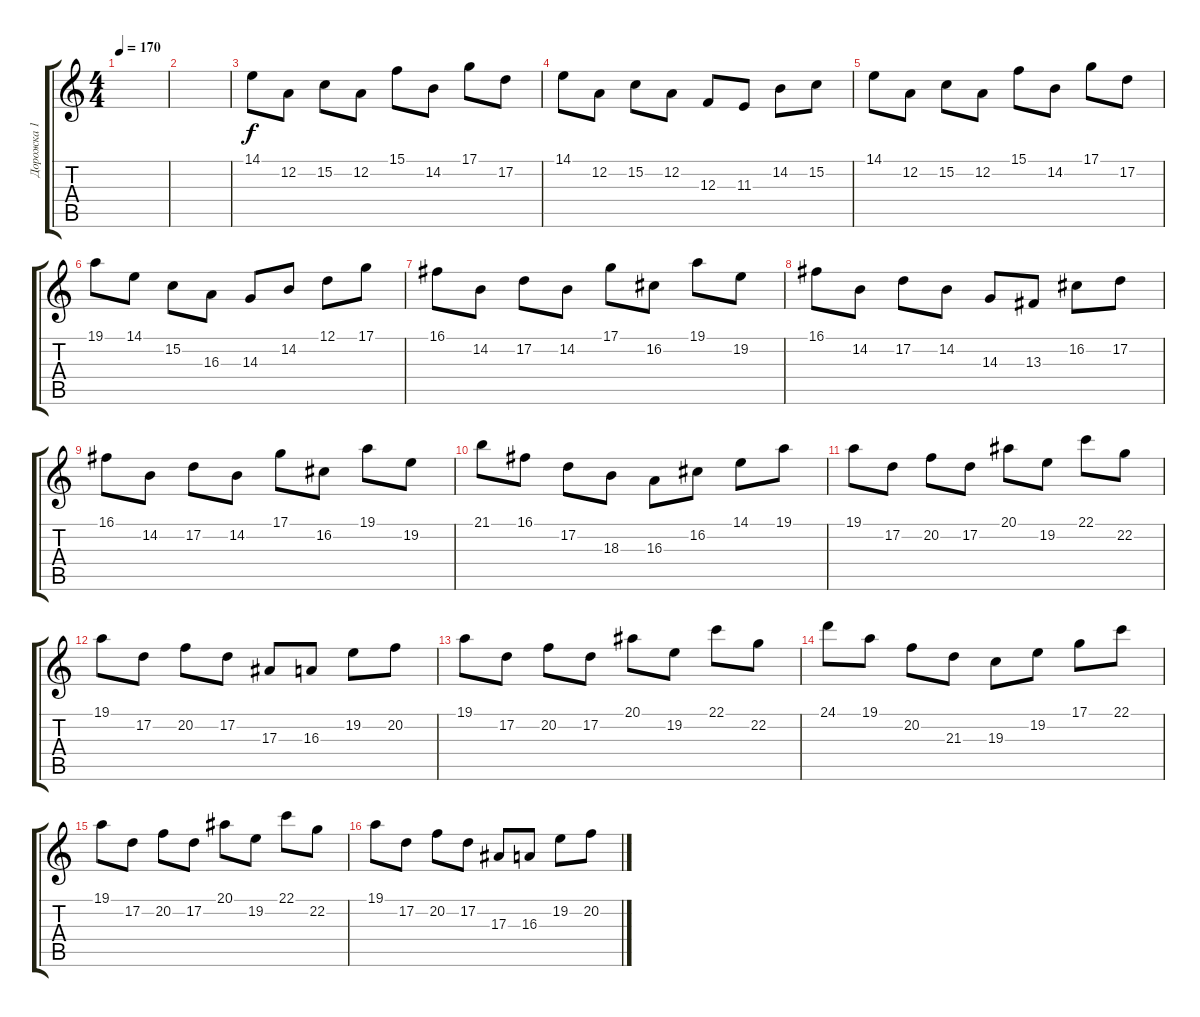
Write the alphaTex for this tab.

\track ("Дорожка 1" "Дорожка 1") {instrument pizzicatostrings}
\staff {score tabs}
\tuning (D4 A3 F3 C3 G2 D2) {hide}
\ts (4 4)
\tempo 170
\clef g2
\ks c
|
|
14.1.8 12.2.8 15.2.8 12.2.8 15.1.8 14.2.8 17.1.8 17.2.8 |
14.1.8 12.2.8 15.2.8 12.2.8 12.3.8 11.3.8 14.2.8 15.2.8 |
14.1.8 12.2.8 15.2.8 12.2.8 15.1.8 14.2.8 17.1.8 17.2.8 |
19.1.8 14.1.8 15.2.8 16.3.8 14.3.8 14.2.8 12.1.8 17.1.8 |
16.1.8 14.2.8 17.2.8 14.2.8 17.1.8 16.2.8 19.1.8 19.2.8 |
16.1.8 14.2.8 17.2.8 14.2.8 14.3.8 13.3.8 16.2.8 17.2.8 |
16.1.8 14.2.8 17.2.8 14.2.8 17.1.8 16.2.8 19.1.8 19.2.8 |
21.1.8 16.1.8 17.2.8 18.3.8 16.3.8 16.2.8 14.1.8 19.1.8 |
19.1.8 17.2.8 20.2.8 17.2.8 20.1.8 19.2.8 22.1.8 22.2.8 |
19.1.8 17.2.8 20.2.8 17.2.8 17.3.8 16.3.8 19.2.8 20.2.8 |
19.1.8 17.2.8 20.2.8 17.2.8 20.1.8 19.2.8 22.1.8 22.2.8 |
24.1.8 19.1.8 20.2.8 21.3.8 19.3.8 19.2.8 17.1.8 22.1.8 |
19.1.8 17.2.8 20.2.8 17.2.8 20.1.8 19.2.8 22.1.8 22.2.8 |
19.1.8 17.2.8 20.2.8 17.2.8 17.3.8 16.3.8 19.2.8 20.2.8
